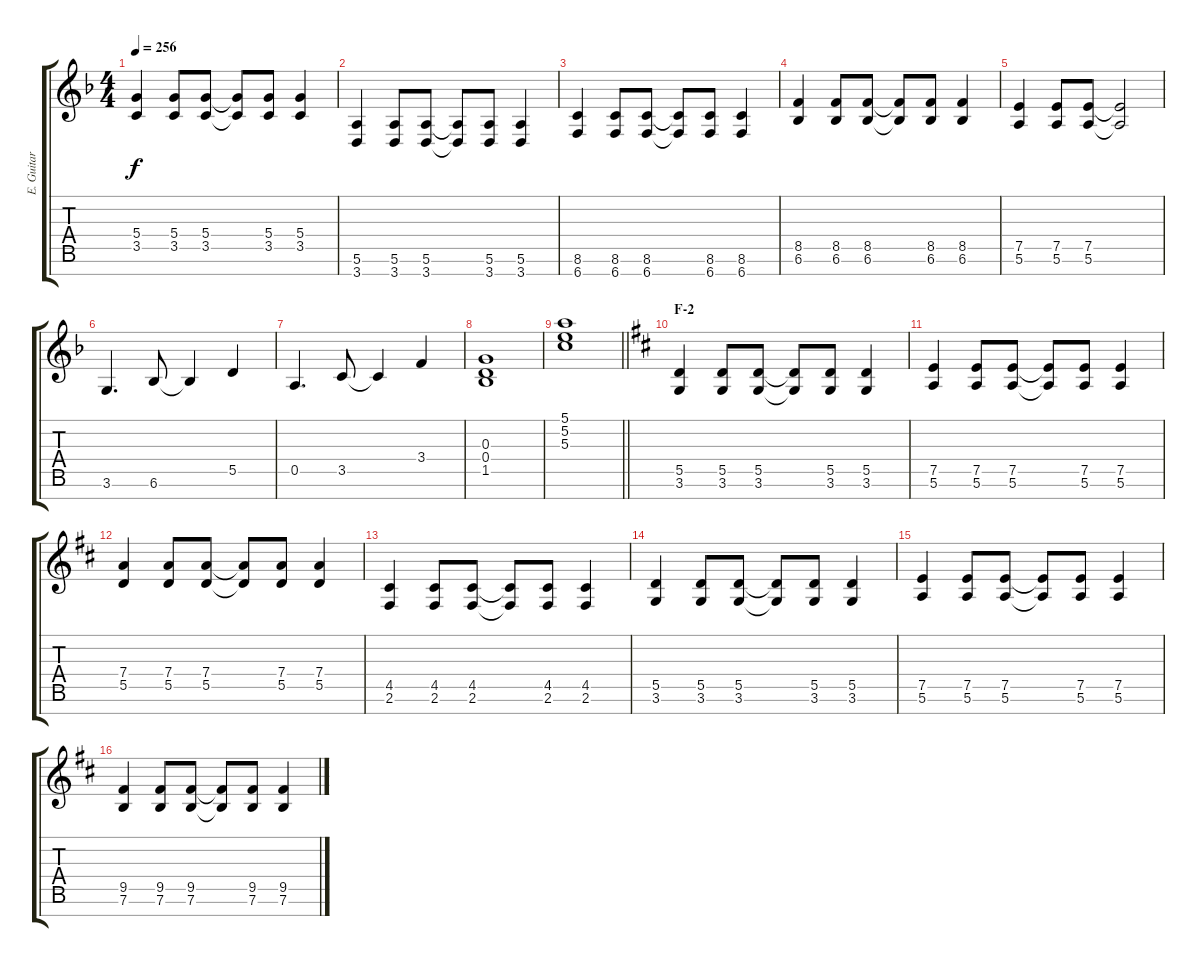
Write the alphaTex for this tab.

\track ("E. Guitar I" "E. Guitar ") {instrument overdrivenguitar}
\staff {score tabs}
\tuning (E4 B3 G3 D3 A2 E2 B1) {hide}
\ts (4 4)
\tempo 256
\clef g2
\ks f
(5.4 3.5).4{dy f} (5.4 3.5).8 (5.4 3.5).8 (5.4{t} 3.5{t}).8 (5.4 3.5).8 (5.4 3.5).4 |
(5.6 3.7).4 (5.6 3.7).8 (5.6 3.7).8 (5.6{t} 3.7{t}).8 (5.6 3.7).8 (5.6 3.7).4 |
(8.6 6.7).4 (8.6 6.7).8 (8.6 6.7).8 (8.6{t} 6.7{t}).8 (8.6 6.7).8 (8.6 6.7).4 |
(8.5 6.6).4 (8.5 6.6).8 (8.5 6.6).8 (8.5{t} 6.6{t}).8 (8.5 6.6).8 (8.5 6.6).4 |
(7.5 5.6).4 (7.5 5.6).8 (7.5 5.6).8 (7.5{t} 5.6{t}).2 |
3.6.4{d} 6.6.8 6.6{t}.4 5.5.4 |
0.5.4{d} 3.5.8 3.5{t}.4 3.4.4 |
(0.3 0.4 1.5).1 |
\barLineRight lightlight
(5.1 5.2 5.3).1 |
\section ("" "F-2")
\ks d
(5.5 3.6).4 (5.5 3.6).8 (5.5 3.6).8 (5.5{t} 3.6{t}).8 (5.5 3.6).8 (5.5 3.6).4 |
(7.5 5.6).4 (7.5 5.6).8 (7.5 5.6).8 (7.5{t} 5.6{t}).8 (7.5 5.6).8 (7.5 5.6).4 |
(7.4 5.5).4 (7.4 5.5).8 (7.4 5.5).8 (7.4{t} 5.5{t}).8 (7.4 5.5).8 (7.4 5.5).4 |
(4.5 2.6).4 (4.5 2.6).8 (4.5 2.6).8 (4.5{t} 2.6{t}).8 (4.5 2.6).8 (4.5 2.6).4 |
(5.5 3.6).4 (5.5 3.6).8 (5.5 3.6).8 (5.5{t} 3.6{t}).8 (5.5 3.6).8 (5.5 3.6).4 |
(7.5 5.6).4 (7.5 5.6).8 (7.5 5.6).8 (7.5{t} 5.6{t}).8 (7.5 5.6).8 (7.5 5.6).4 |
(9.5 7.6).4 (9.5 7.6).8 (9.5 7.6).8 (9.5{t} 7.6{t}).8 (9.5 7.6).8 (9.5 7.6).4
